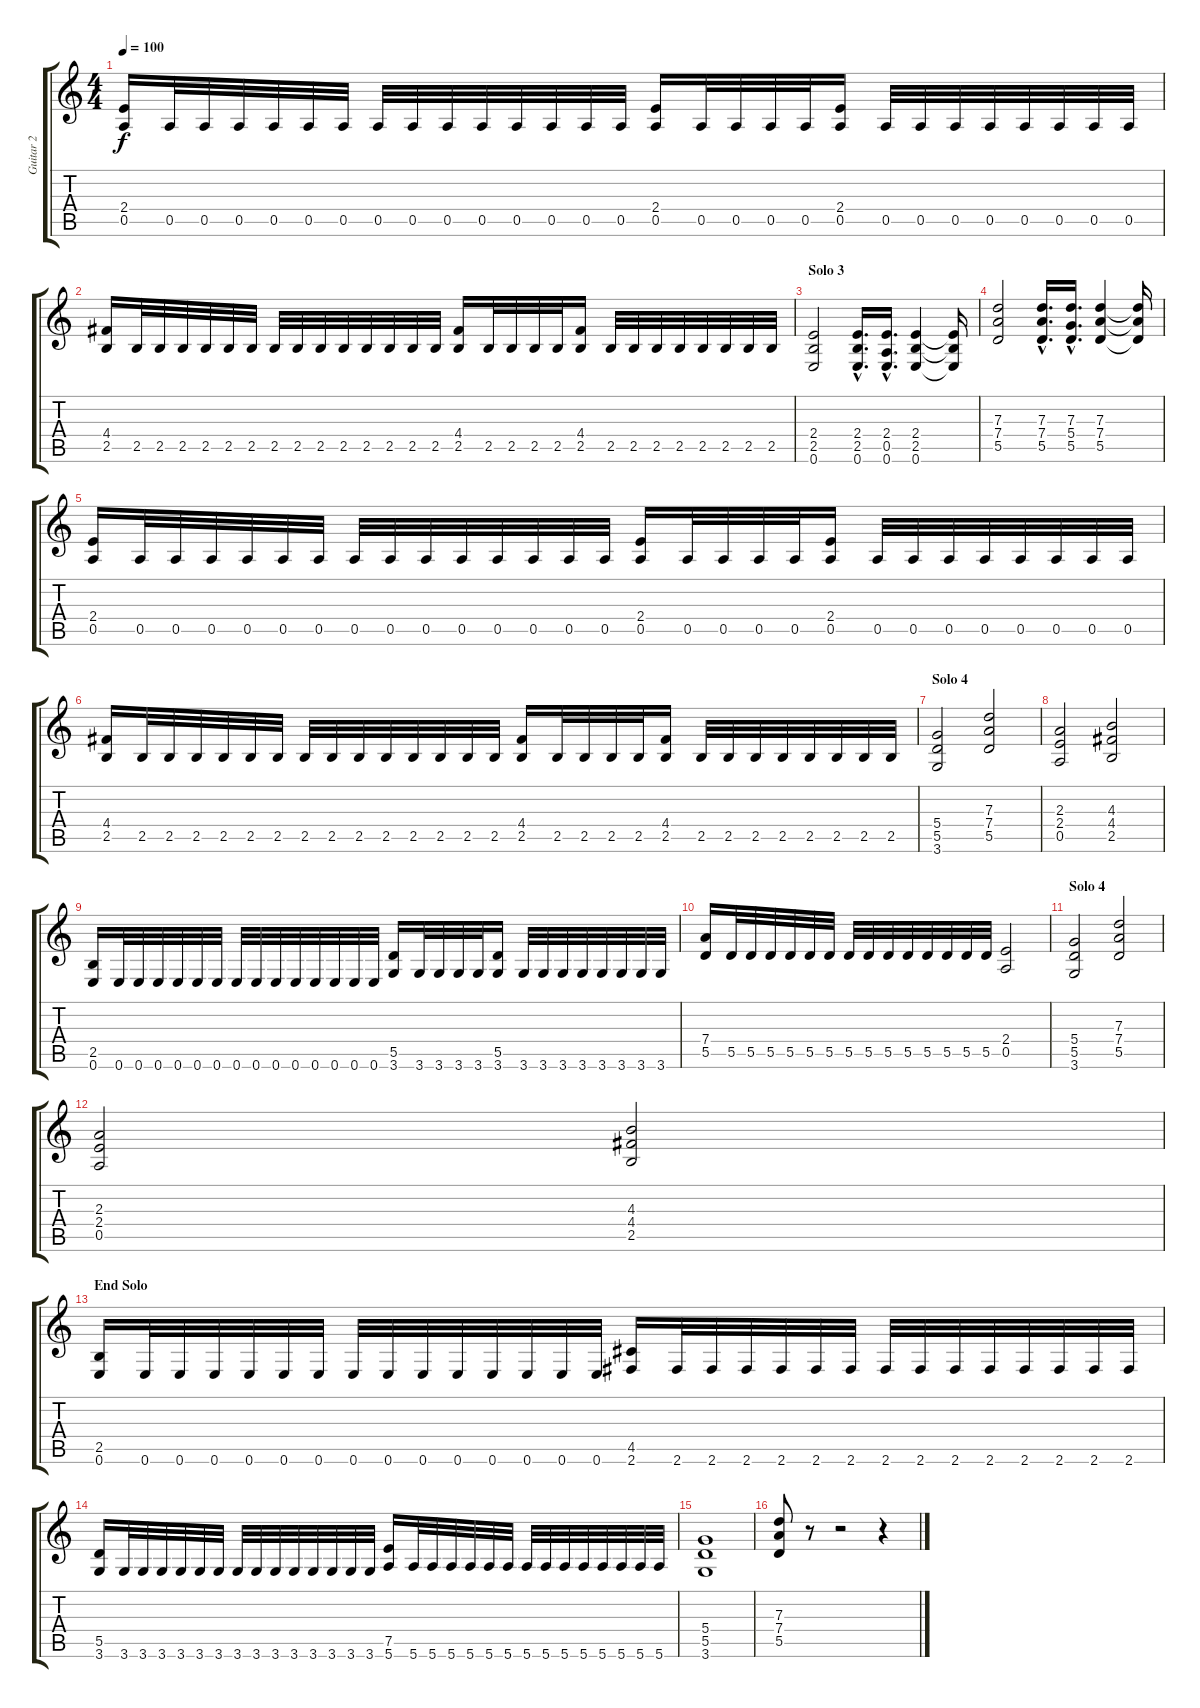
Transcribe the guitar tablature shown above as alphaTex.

\track ("Guitar 2" "Guitar 2") {instrument distortionguitar}
\staff {score tabs}
\tuning (E4 B3 G3 D3 A2 E2) {hide}
\ts (4 4)
\section ("" "")
\tempo 100
\clef g2
\ks c
(2.4 0.5).16{dy f} 0.5.32 0.5.32 0.5.32 0.5.32 0.5.32 0.5.32 0.5.32 0.5.32 0.5.32 0.5.32 0.5.32 0.5.32 0.5.32 0.5.32 (2.4 0.5).16 0.5.32 0.5.32 0.5.32 0.5.32 (2.4 0.5).16 0.5.32 0.5.32 0.5.32 0.5.32 0.5.32 0.5.32 0.5.32 0.5.32 |
(4.4 2.5).16 2.5.32 2.5.32 2.5.32 2.5.32 2.5.32 2.5.32 2.5.32 2.5.32 2.5.32 2.5.32 2.5.32 2.5.32 2.5.32 2.5.32 (4.4 2.5).16 2.5.32 2.5.32 2.5.32 2.5.32 (4.4 2.5).16 2.5.32 2.5.32 2.5.32 2.5.32 2.5.32 2.5.32 2.5.32 2.5.32 |
\section ("" "Solo 3")
(2.4 2.5 0.6).2 (2.4{hac} 2.5{hac} 0.6{hac}).16{d} (2.4{hac} 0.5{hac} 0.6{hac}).16{d} (2.4 2.5 0.6).4 (2.4{t} 2.5{t} 0.6{t}).16 |
(7.3 7.4 5.5).2 (7.3{hac} 7.4{hac} 5.5{hac}).16{d} (7.3{hac} 5.4{hac} 5.5{hac}).16{d} (7.3 7.4 5.5).4 (7.3{t} 7.4{t} 5.5{t}).16 |
(2.4 0.5).16 0.5.32 0.5.32 0.5.32 0.5.32 0.5.32 0.5.32 0.5.32 0.5.32 0.5.32 0.5.32 0.5.32 0.5.32 0.5.32 0.5.32 (2.4 0.5).16 0.5.32 0.5.32 0.5.32 0.5.32 (2.4 0.5).16 0.5.32 0.5.32 0.5.32 0.5.32 0.5.32 0.5.32 0.5.32 0.5.32 |
(4.4 2.5).16 2.5.32 2.5.32 2.5.32 2.5.32 2.5.32 2.5.32 2.5.32 2.5.32 2.5.32 2.5.32 2.5.32 2.5.32 2.5.32 2.5.32 (4.4 2.5).16 2.5.32 2.5.32 2.5.32 2.5.32 (4.4 2.5).16 2.5.32 2.5.32 2.5.32 2.5.32 2.5.32 2.5.32 2.5.32 2.5.32 |
\section ("" "Solo 4")
(5.4 5.5 3.6).2 (7.3 7.4 5.5).2 |
(2.3 2.4 0.5).2 (4.3 4.4 2.5).2 |
\section ("" "")
(2.5 0.6).16 0.6.32 0.6.32 0.6.32 0.6.32 0.6.32 0.6.32 0.6.32 0.6.32 0.6.32 0.6.32 0.6.32 0.6.32 0.6.32 0.6.32 (5.5 3.6).16 3.6.32 3.6.32 3.6.32 3.6.32 (5.5 3.6).16 3.6.32 3.6.32 3.6.32 3.6.32 3.6.32 3.6.32 3.6.32 3.6.32 |
(7.4 5.5).16 5.5.32 5.5.32 5.5.32 5.5.32 5.5.32 5.5.32 5.5.32 5.5.32 5.5.32 5.5.32 5.5.32 5.5.32 5.5.32 5.5.32 (2.4 0.5).2 |
\section ("" "Solo 4")
(5.4 5.5 3.6).2 (7.3 7.4 5.5).2 |
(2.3 2.4 0.5).2 (4.3 4.4 2.5).2 |
\section ("" "End Solo")
(2.5 0.6).16 0.6.32 0.6.32 0.6.32 0.6.32 0.6.32 0.6.32 0.6.32 0.6.32 0.6.32 0.6.32 0.6.32 0.6.32 0.6.32 0.6.32 (4.5 2.6).16 2.6.32 2.6.32 2.6.32 2.6.32 2.6.32 2.6.32 2.6.32 2.6.32 2.6.32 2.6.32 2.6.32 2.6.32 2.6.32 2.6.32 |
(5.5 3.6).16 3.6.32 3.6.32 3.6.32 3.6.32 3.6.32 3.6.32 3.6.32 3.6.32 3.6.32 3.6.32 3.6.32 3.6.32 3.6.32 3.6.32 (7.5 5.6).16 5.6.32 5.6.32 5.6.32 5.6.32 5.6.32 5.6.32 5.6.32 5.6.32 5.6.32 5.6.32 5.6.32 5.6.32 5.6.32 5.6.32 |
(5.4 5.5 3.6).1 |
(7.3 7.4 5.5).8 r.8 r.2 r.4
